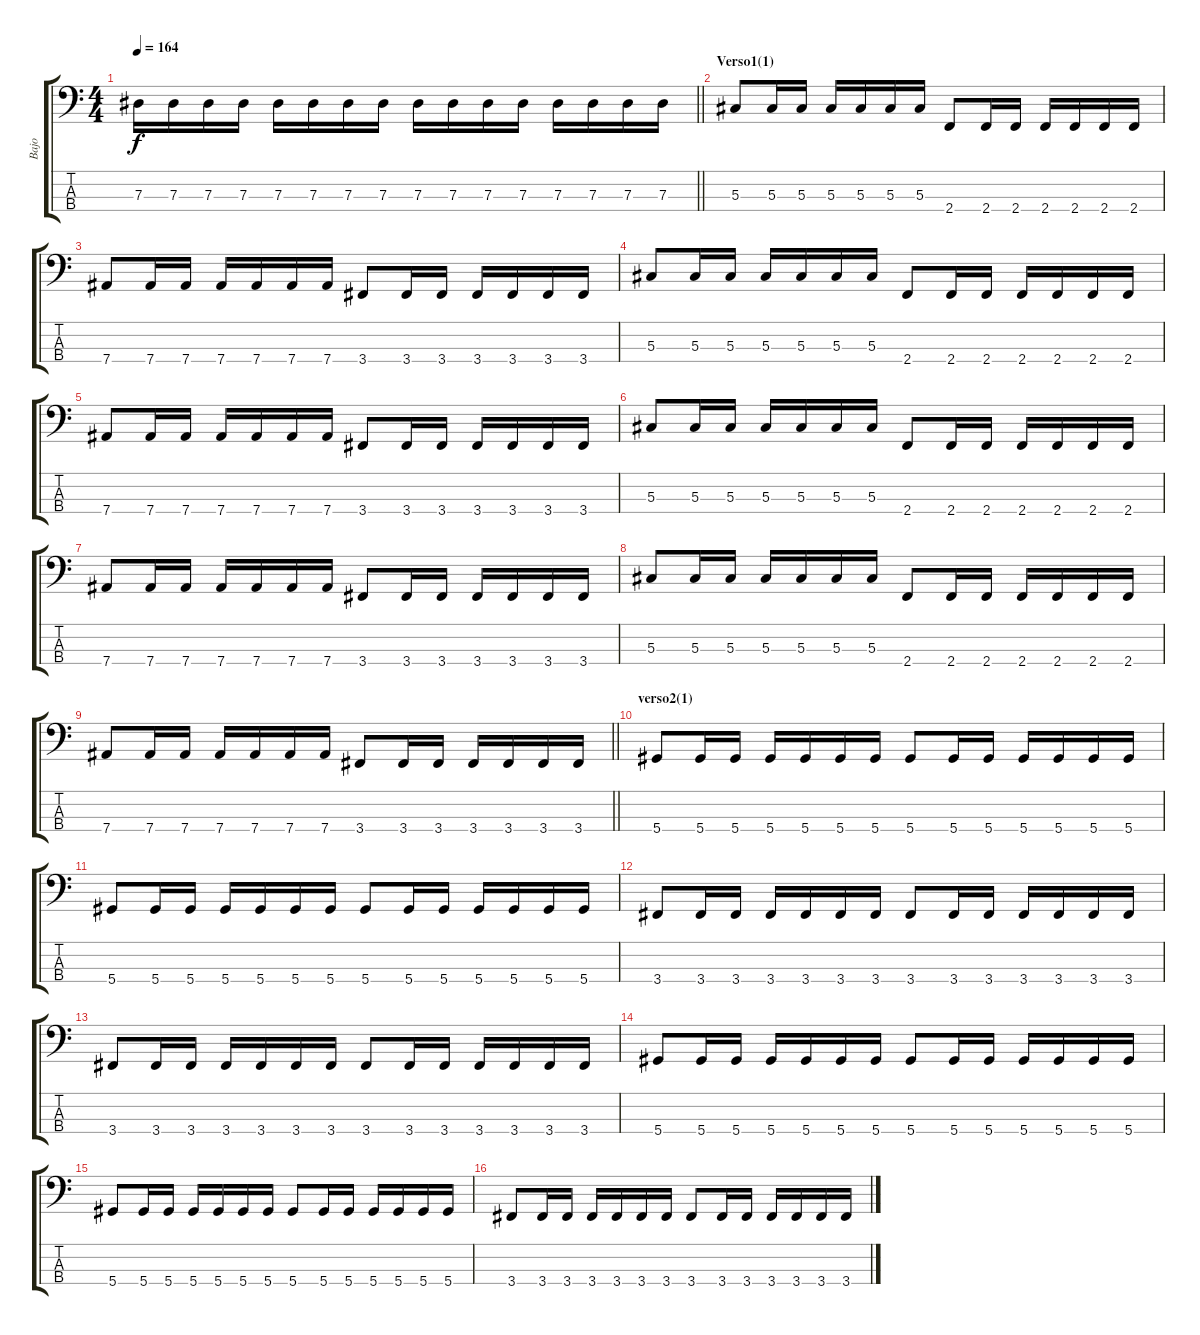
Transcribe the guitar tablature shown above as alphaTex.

\track ("Bajo" "Bajo") {instrument electricbassfinger}
\staff {score tabs}
\tuning (Gb2 Db2 Ab1 Eb1) {hide}
\ts (4 4)
\tempo 164
\clef f4
\barLineRight lightlight
\ks c
7.3.16{dy f} 7.3.16 7.3.16 7.3.16 7.3.16 7.3.16 7.3.16 7.3.16 7.3.16 7.3.16 7.3.16 7.3.16 7.3.16 7.3.16 7.3.16 7.3.16 |
\section ("" "Verso1(1)")
5.3.8 5.3.16 5.3.16 5.3.16 5.3.16 5.3.16 5.3.16 2.4.8 2.4.16 2.4.16 2.4.16 2.4.16 2.4.16 2.4.16 |
7.4.8 7.4.16 7.4.16 7.4.16 7.4.16 7.4.16 7.4.16 3.4.8 3.4.16 3.4.16 3.4.16 3.4.16 3.4.16 3.4.16 |
5.3.8 5.3.16 5.3.16 5.3.16 5.3.16 5.3.16 5.3.16 2.4.8 2.4.16 2.4.16 2.4.16 2.4.16 2.4.16 2.4.16 |
7.4.8 7.4.16 7.4.16 7.4.16 7.4.16 7.4.16 7.4.16 3.4.8 3.4.16 3.4.16 3.4.16 3.4.16 3.4.16 3.4.16 |
5.3.8 5.3.16 5.3.16 5.3.16 5.3.16 5.3.16 5.3.16 2.4.8 2.4.16 2.4.16 2.4.16 2.4.16 2.4.16 2.4.16 |
7.4.8 7.4.16 7.4.16 7.4.16 7.4.16 7.4.16 7.4.16 3.4.8 3.4.16 3.4.16 3.4.16 3.4.16 3.4.16 3.4.16 |
5.3.8 5.3.16 5.3.16 5.3.16 5.3.16 5.3.16 5.3.16 2.4.8 2.4.16 2.4.16 2.4.16 2.4.16 2.4.16 2.4.16 |
\barLineRight lightlight
7.4.8 7.4.16 7.4.16 7.4.16 7.4.16 7.4.16 7.4.16 3.4.8 3.4.16 3.4.16 3.4.16 3.4.16 3.4.16 3.4.16 |
\section ("" "verso2(1)")
5.4.8 5.4.16 5.4.16 5.4.16 5.4.16 5.4.16 5.4.16 5.4.8 5.4.16 5.4.16 5.4.16 5.4.16 5.4.16 5.4.16 |
5.4.8 5.4.16 5.4.16 5.4.16 5.4.16 5.4.16 5.4.16 5.4.8 5.4.16 5.4.16 5.4.16 5.4.16 5.4.16 5.4.16 |
3.4.8 3.4.16 3.4.16 3.4.16 3.4.16 3.4.16 3.4.16 3.4.8 3.4.16 3.4.16 3.4.16 3.4.16 3.4.16 3.4.16 |
3.4.8 3.4.16 3.4.16 3.4.16 3.4.16 3.4.16 3.4.16 3.4.8 3.4.16 3.4.16 3.4.16 3.4.16 3.4.16 3.4.16 |
5.4.8 5.4.16 5.4.16 5.4.16 5.4.16 5.4.16 5.4.16 5.4.8 5.4.16 5.4.16 5.4.16 5.4.16 5.4.16 5.4.16 |
5.4.8 5.4.16 5.4.16 5.4.16 5.4.16 5.4.16 5.4.16 5.4.8 5.4.16 5.4.16 5.4.16 5.4.16 5.4.16 5.4.16 |
3.4.8 3.4.16 3.4.16 3.4.16 3.4.16 3.4.16 3.4.16 3.4.8 3.4.16 3.4.16 3.4.16 3.4.16 3.4.16 3.4.16
